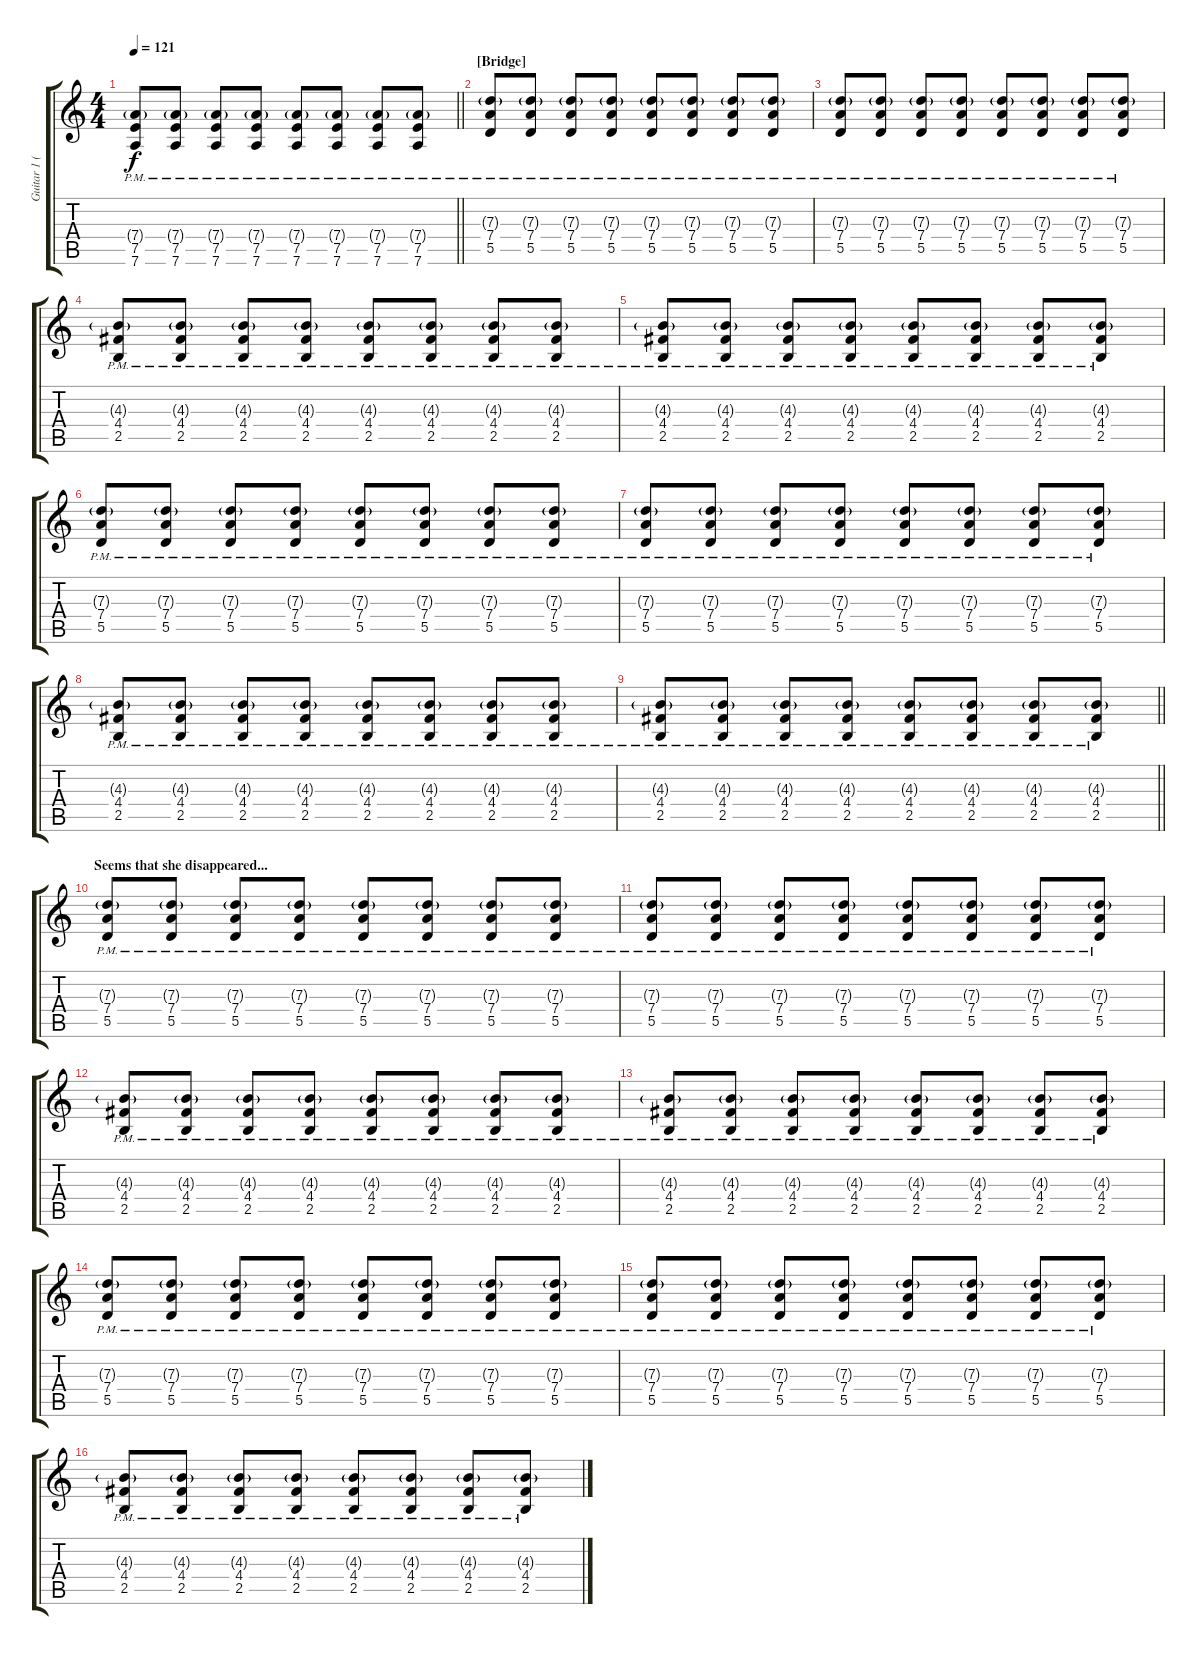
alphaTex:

\track ("Guitar 1 (Billie Joe)" "Guitar 1 (") {instrument overdrivenguitar}
\staff {score tabs}
\tuning (E4 B3 G3 D3 A2 D2) {hide}
\ts (4 4)
\tempo 121
\clef g2
\barLineRight lightlight
\ks c
(7.4{g pm} 7.5{pm} 7.6{pm}).8{dy f} (7.4{g pm} 7.5{pm} 7.6{pm}).8 (7.4{g pm} 7.5{pm} 7.6{pm}).8 (7.4{g pm} 7.5{pm} 7.6{pm}).8 (7.4{g pm} 7.5{pm} 7.6{pm}).8 (7.4{g pm} 7.5{pm} 7.6{pm}).8 (7.4{g pm} 7.5{pm} 7.6{pm}).8 (7.4{g pm} 7.5{pm} 7.6{pm}).8 |
\section ("" "[Bridge]")
(7.3{g pm} 7.4{pm} 5.5{pm}).8 (7.3{g pm} 7.4{pm} 5.5{pm}).8 (7.3{g pm} 7.4{pm} 5.5{pm}).8 (7.3{g pm} 7.4{pm} 5.5{pm}).8 (7.3{g pm} 7.4{pm} 5.5{pm}).8 (7.3{g pm} 7.4{pm} 5.5{pm}).8 (7.3{g pm} 7.4{pm} 5.5{pm}).8 (7.3{g pm} 7.4{pm} 5.5{pm}).8 |
(7.3{g pm} 7.4{pm} 5.5{pm}).8 (7.3{g pm} 7.4{pm} 5.5{pm}).8 (7.3{g pm} 7.4{pm} 5.5{pm}).8 (7.3{g pm} 7.4{pm} 5.5{pm}).8 (7.3{g pm} 7.4{pm} 5.5{pm}).8 (7.3{g pm} 7.4{pm} 5.5{pm}).8 (7.3{g pm} 7.4{pm} 5.5{pm}).8 (7.3{g pm} 7.4{pm} 5.5{pm}).8 |
(4.3{g pm} 4.4{pm} 2.5{pm}).8 (4.3{g pm} 4.4{pm} 2.5{pm}).8 (4.3{g pm} 4.4{pm} 2.5{pm}).8 (4.3{g pm} 4.4{pm} 2.5{pm}).8 (4.3{g pm} 4.4{pm} 2.5{pm}).8 (4.3{g pm} 4.4{pm} 2.5{pm}).8 (4.3{g pm} 4.4{pm} 2.5{pm}).8 (4.3{g pm} 4.4{pm} 2.5{pm}).8 |
(4.3{g pm} 4.4{pm} 2.5{pm}).8 (4.3{g pm} 4.4{pm} 2.5{pm}).8 (4.3{g pm} 4.4{pm} 2.5{pm}).8 (4.3{g pm} 4.4{pm} 2.5{pm}).8 (4.3{g pm} 4.4{pm} 2.5{pm}).8 (4.3{g pm} 4.4{pm} 2.5{pm}).8 (4.3{g pm} 4.4{pm} 2.5{pm}).8 (4.3{g pm} 4.4{pm} 2.5{pm}).8 |
(7.3{g pm} 7.4{pm} 5.5{pm}).8 (7.3{g pm} 7.4{pm} 5.5{pm}).8 (7.3{g pm} 7.4{pm} 5.5{pm}).8 (7.3{g pm} 7.4{pm} 5.5{pm}).8 (7.3{g pm} 7.4{pm} 5.5{pm}).8 (7.3{g pm} 7.4{pm} 5.5{pm}).8 (7.3{g pm} 7.4{pm} 5.5{pm}).8 (7.3{g pm} 7.4{pm} 5.5{pm}).8 |
(7.3{g pm} 7.4{pm} 5.5{pm}).8 (7.3{g pm} 7.4{pm} 5.5{pm}).8 (7.3{g pm} 7.4{pm} 5.5{pm}).8 (7.3{g pm} 7.4{pm} 5.5{pm}).8 (7.3{g pm} 7.4{pm} 5.5{pm}).8 (7.3{g pm} 7.4{pm} 5.5{pm}).8 (7.3{g pm} 7.4{pm} 5.5{pm}).8 (7.3{g pm} 7.4{pm} 5.5{pm}).8 |
(4.3{g pm} 4.4{pm} 2.5{pm}).8 (4.3{g pm} 4.4{pm} 2.5{pm}).8 (4.3{g pm} 4.4{pm} 2.5{pm}).8 (4.3{g pm} 4.4{pm} 2.5{pm}).8 (4.3{g pm} 4.4{pm} 2.5{pm}).8 (4.3{g pm} 4.4{pm} 2.5{pm}).8 (4.3{g pm} 4.4{pm} 2.5{pm}).8 (4.3{g pm} 4.4{pm} 2.5{pm}).8 |
\barLineRight lightlight
(4.3{g pm} 4.4{pm} 2.5{pm}).8 (4.3{g pm} 4.4{pm} 2.5{pm}).8 (4.3{g pm} 4.4{pm} 2.5{pm}).8 (4.3{g pm} 4.4{pm} 2.5{pm}).8 (4.3{g pm} 4.4{pm} 2.5{pm}).8 (4.3{g pm} 4.4{pm} 2.5{pm}).8 (4.3{g pm} 4.4{pm} 2.5{pm}).8 (4.3{g pm} 4.4{pm} 2.5{pm}).8 |
\section ("" "Seems that she disappeared...")
(7.3{g pm} 7.4{pm} 5.5{pm}).8 (7.3{g pm} 7.4{pm} 5.5{pm}).8 (7.3{g pm} 7.4{pm} 5.5{pm}).8 (7.3{g pm} 7.4{pm} 5.5{pm}).8 (7.3{g pm} 7.4{pm} 5.5{pm}).8 (7.3{g pm} 7.4{pm} 5.5{pm}).8 (7.3{g pm} 7.4{pm} 5.5{pm}).8 (7.3{g pm} 7.4{pm} 5.5{pm}).8 |
(7.3{g pm} 7.4{pm} 5.5{pm}).8 (7.3{g pm} 7.4{pm} 5.5{pm}).8 (7.3{g pm} 7.4{pm} 5.5{pm}).8 (7.3{g pm} 7.4{pm} 5.5{pm}).8 (7.3{g pm} 7.4{pm} 5.5{pm}).8 (7.3{g pm} 7.4{pm} 5.5{pm}).8 (7.3{g pm} 7.4{pm} 5.5{pm}).8 (7.3{g pm} 7.4{pm} 5.5{pm}).8 |
(4.3{g pm} 4.4{pm} 2.5{pm}).8 (4.3{g pm} 4.4{pm} 2.5{pm}).8 (4.3{g pm} 4.4{pm} 2.5{pm}).8 (4.3{g pm} 4.4{pm} 2.5{pm}).8 (4.3{g pm} 4.4{pm} 2.5{pm}).8 (4.3{g pm} 4.4{pm} 2.5{pm}).8 (4.3{g pm} 4.4{pm} 2.5{pm}).8 (4.3{g pm} 4.4{pm} 2.5{pm}).8 |
(4.3{g pm} 4.4{pm} 2.5{pm}).8 (4.3{g pm} 4.4{pm} 2.5{pm}).8 (4.3{g pm} 4.4{pm} 2.5{pm}).8 (4.3{g pm} 4.4{pm} 2.5{pm}).8 (4.3{g pm} 4.4{pm} 2.5{pm}).8 (4.3{g pm} 4.4{pm} 2.5{pm}).8 (4.3{g pm} 4.4{pm} 2.5{pm}).8 (4.3{g pm} 4.4{pm} 2.5{pm}).8 |
(7.3{g pm} 7.4{pm} 5.5{pm}).8 (7.3{g pm} 7.4{pm} 5.5{pm}).8 (7.3{g pm} 7.4{pm} 5.5{pm}).8 (7.3{g pm} 7.4{pm} 5.5{pm}).8 (7.3{g pm} 7.4{pm} 5.5{pm}).8 (7.3{g pm} 7.4{pm} 5.5{pm}).8 (7.3{g pm} 7.4{pm} 5.5{pm}).8 (7.3{g pm} 7.4{pm} 5.5{pm}).8 |
(7.3{g pm} 7.4{pm} 5.5{pm}).8 (7.3{g pm} 7.4{pm} 5.5{pm}).8 (7.3{g pm} 7.4{pm} 5.5{pm}).8 (7.3{g pm} 7.4{pm} 5.5{pm}).8 (7.3{g pm} 7.4{pm} 5.5{pm}).8 (7.3{g pm} 7.4{pm} 5.5{pm}).8 (7.3{g pm} 7.4{pm} 5.5{pm}).8 (7.3{g pm} 7.4{pm} 5.5{pm}).8 |
(4.3{g pm} 4.4{pm} 2.5{pm}).8 (4.3{g pm} 4.4{pm} 2.5{pm}).8 (4.3{g pm} 4.4{pm} 2.5{pm}).8 (4.3{g pm} 4.4{pm} 2.5{pm}).8 (4.3{g pm} 4.4{pm} 2.5{pm}).8 (4.3{g pm} 4.4{pm} 2.5{pm}).8 (4.3{g pm} 4.4{pm} 2.5{pm}).8 (4.3{g pm} 4.4{pm} 2.5{pm}).8
